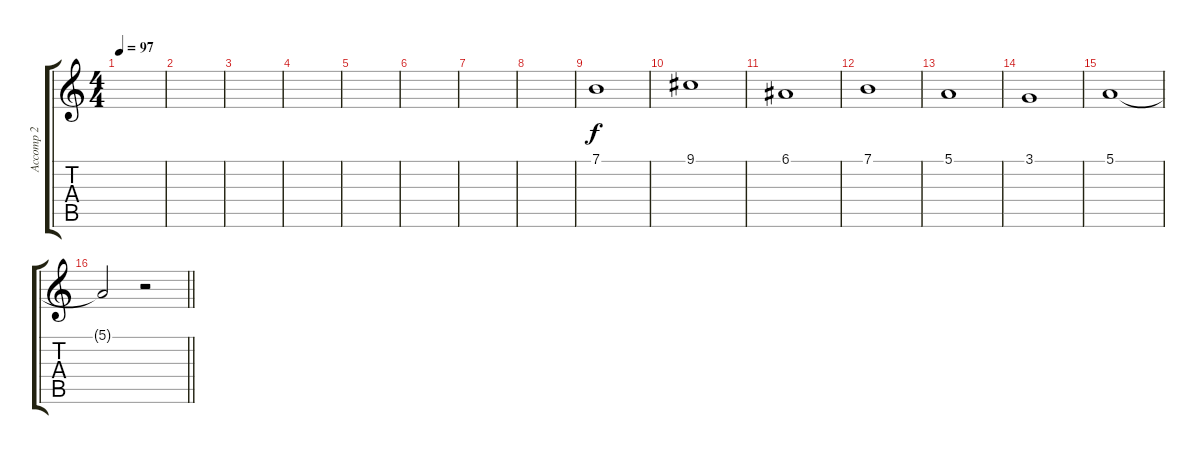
\track ("Accomp 2" "Accomp 2") {instrument stringensemble1}
\staff {score tabs}
\tuning (E4 B3 G3 D3 A2 E2) {hide}
\ts (4 4)
\tempo 97
\clef g2
\ks c
|
|
|
|
|
|
|
|
7.1.1 |
9.1.1 |
6.1.1 |
7.1.1 |
5.1.1 |
3.1.1 |
5.1.1 |
\barLineRight lightlight
5.1{t}.2 r.2
